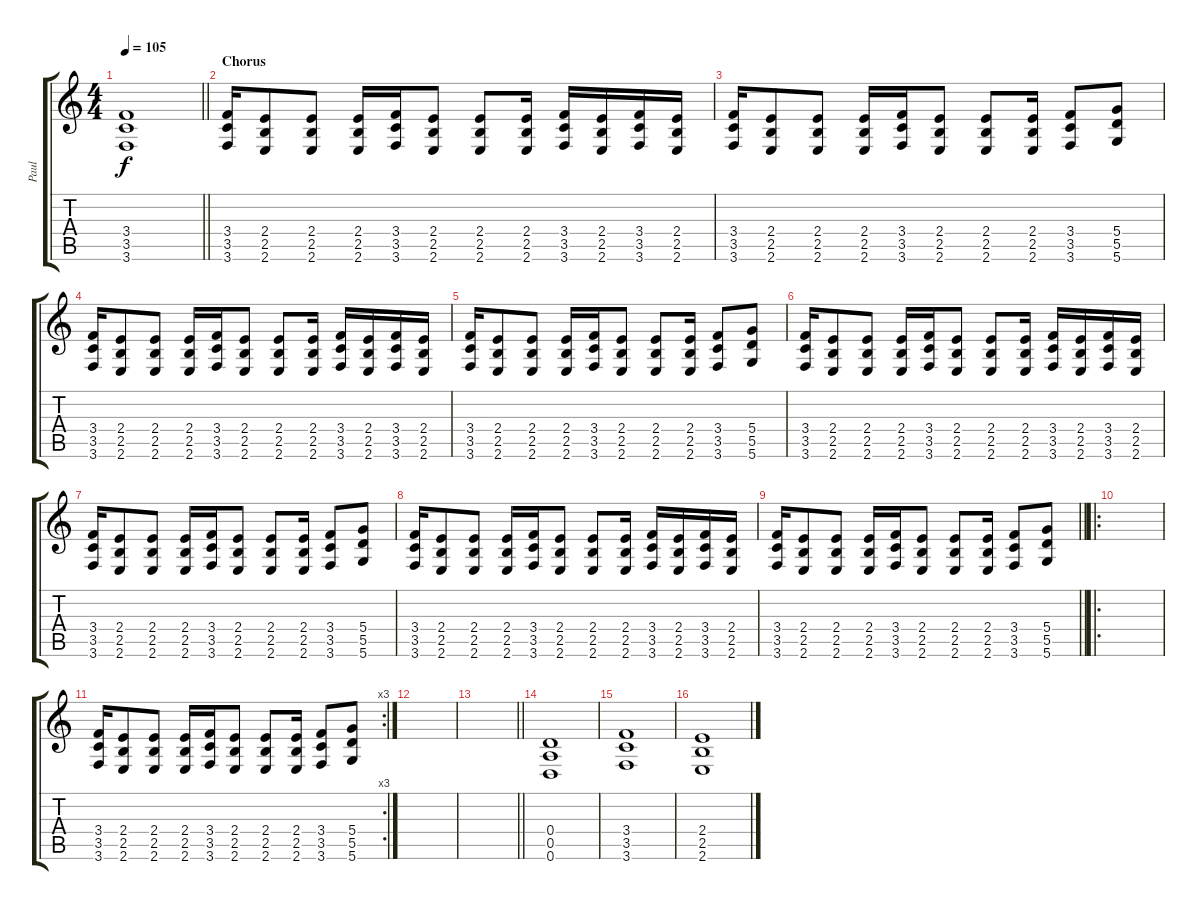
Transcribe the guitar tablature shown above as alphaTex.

\track ("Paul" "Paul") {instrument distortionguitar}
\staff {score tabs}
\tuning (E4 B3 G3 D3 A2 D2) {hide}
\ts (4 4)
\tempo 105
\clef g2
\barLineRight lightlight
\ks c
(3.4 3.5 3.6).1{dy f} |
\section ("" "Chorus")
(3.4 3.5 3.6).16 (2.4 2.5 2.6).8 (2.4 2.5 2.6).8 (2.4 2.5 2.6).16 (3.4 3.5 3.6).16 (2.4 2.5 2.6).8 (2.4 2.5 2.6).8 (2.4 2.5 2.6).16 (3.4 3.5 3.6).16 (2.4 2.5 2.6).16 (3.4 3.5 3.6).16 (2.4 2.5 2.6).16 |
(3.4 3.5 3.6).16 (2.4 2.5 2.6).8 (2.4 2.5 2.6).8 (2.4 2.5 2.6).16 (3.4 3.5 3.6).16 (2.4 2.5 2.6).8 (2.4 2.5 2.6).8 (2.4 2.5 2.6).16 (3.4 3.5 3.6).8 (5.4 5.5 5.6).8 |
(3.4 3.5 3.6).16 (2.4 2.5 2.6).8 (2.4 2.5 2.6).8 (2.4 2.5 2.6).16 (3.4 3.5 3.6).16 (2.4 2.5 2.6).8 (2.4 2.5 2.6).8 (2.4 2.5 2.6).16 (3.4 3.5 3.6).16 (2.4 2.5 2.6).16 (3.4 3.5 3.6).16 (2.4 2.5 2.6).16 |
(3.4 3.5 3.6).16 (2.4 2.5 2.6).8 (2.4 2.5 2.6).8 (2.4 2.5 2.6).16 (3.4 3.5 3.6).16 (2.4 2.5 2.6).8 (2.4 2.5 2.6).8 (2.4 2.5 2.6).16 (3.4 3.5 3.6).8 (5.4 5.5 5.6).8 |
(3.4 3.5 3.6).16 (2.4 2.5 2.6).8 (2.4 2.5 2.6).8 (2.4 2.5 2.6).16 (3.4 3.5 3.6).16 (2.4 2.5 2.6).8 (2.4 2.5 2.6).8 (2.4 2.5 2.6).16 (3.4 3.5 3.6).16 (2.4 2.5 2.6).16 (3.4 3.5 3.6).16 (2.4 2.5 2.6).16 |
(3.4 3.5 3.6).16 (2.4 2.5 2.6).8 (2.4 2.5 2.6).8 (2.4 2.5 2.6).16 (3.4 3.5 3.6).16 (2.4 2.5 2.6).8 (2.4 2.5 2.6).8 (2.4 2.5 2.6).16 (3.4 3.5 3.6).8 (5.4 5.5 5.6).8 |
(3.4 3.5 3.6).16 (2.4 2.5 2.6).8 (2.4 2.5 2.6).8 (2.4 2.5 2.6).16 (3.4 3.5 3.6).16 (2.4 2.5 2.6).8 (2.4 2.5 2.6).8 (2.4 2.5 2.6).16 (3.4 3.5 3.6).16 (2.4 2.5 2.6).16 (3.4 3.5 3.6).16 (2.4 2.5 2.6).16 |
\barLineRight lightlight
(3.4 3.5 3.6).16 (2.4 2.5 2.6).8 (2.4 2.5 2.6).8 (2.4 2.5 2.6).16 (3.4 3.5 3.6).16 (2.4 2.5 2.6).8 (2.4 2.5 2.6).8 (2.4 2.5 2.6).16 (3.4 3.5 3.6).8 (5.4 5.5 5.6).8 |
\ro
\section ("" " ")
|
\rc 3
(3.4 3.5 3.6).16 (2.4 2.5 2.6).8 (2.4 2.5 2.6).8 (2.4 2.5 2.6).16 (3.4 3.5 3.6).16 (2.4 2.5 2.6).8 (2.4 2.5 2.6).8 (2.4 2.5 2.6).16 (3.4 3.5 3.6).8 (5.4 5.5 5.6).8 |
|
\barLineRight lightlight
|
\section ("" " ")
(0.4 0.5 0.6).1 |
(3.4 3.5 3.6).1 |
(2.4 2.5 2.6).1
